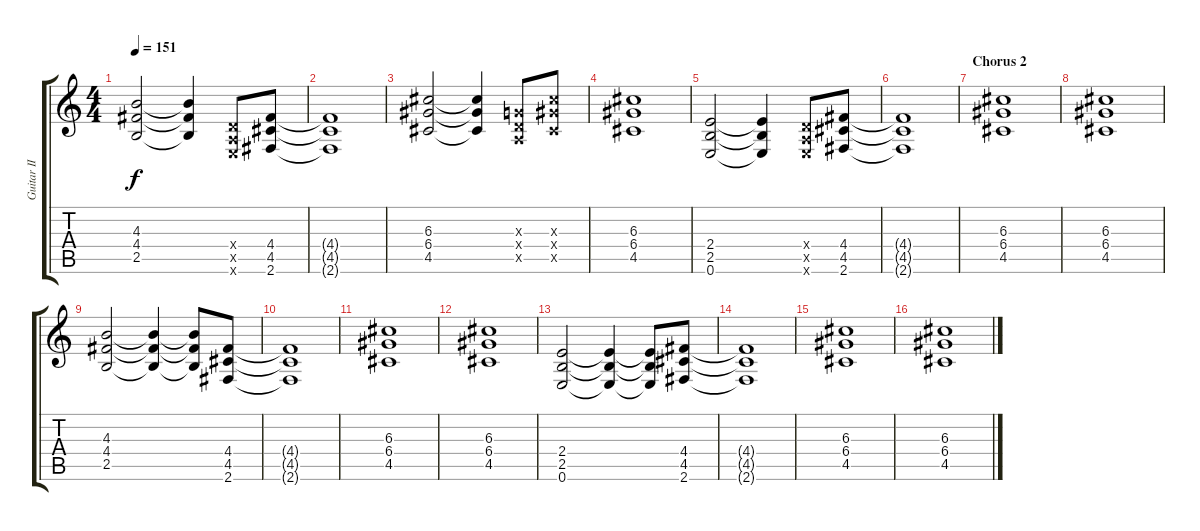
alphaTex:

\track ("Guitar II" "Guitar II") {instrument overdrivenguitar}
\staff {score tabs}
\tuning (E4 B3 G3 D3 A2 E2) {hide}
\ts (4 4)
\tempo 151
\clef g2
\ks c
(4.3 4.4 2.5).2{dy f} (4.3{t} 4.4{t} 2.5{t}).4 (0.4{x} 0.5{x} 0.6{x}).8 (4.4 4.5 2.6).8 |
(4.4{t} 4.5{t} 2.6{t}).1 |
(6.3 6.4 4.5).2 (6.3{t} 6.4{t} 4.5{t}).4 (0.3{x} 0.4{x} 0.5{x}).8 (6.3{x} 6.4{x} 4.5{x}).8 |
(6.3 6.4 4.5).1 |
(2.4 2.5 0.6).2 (2.4{t} 2.5{t} 0.6{t}).4 (0.4{x} 0.5{x} 0.6{x}).8 (4.4 4.5 2.6).8 |
(4.4{t} 4.5{t} 2.6{t}).1 |
\section ("" "Chorus 2")
(6.3 6.4 4.5).1 |
(6.3 6.4 4.5).1 |
(4.3 4.4 2.5).2 (4.3{t} 4.4{t} 2.5{t}).4 (4.3{t} 4.4{t} 2.5{t}).8 (4.4 4.5 2.6).8 |
(4.4{t} 4.5{t} 2.6{t}).1 |
(6.3 6.4 4.5).1 |
(6.3 6.4 4.5).1 |
(2.4 2.5 0.6).2 (2.4{t} 2.5{t} 0.6{t}).4 (2.4{t} 2.5{t} 0.6{t}).8 (4.4 4.5 2.6).8 |
(4.4{t} 4.5{t} 2.6{t}).1 |
(6.3 6.4 4.5).1 |
(6.3 6.4 4.5).1
